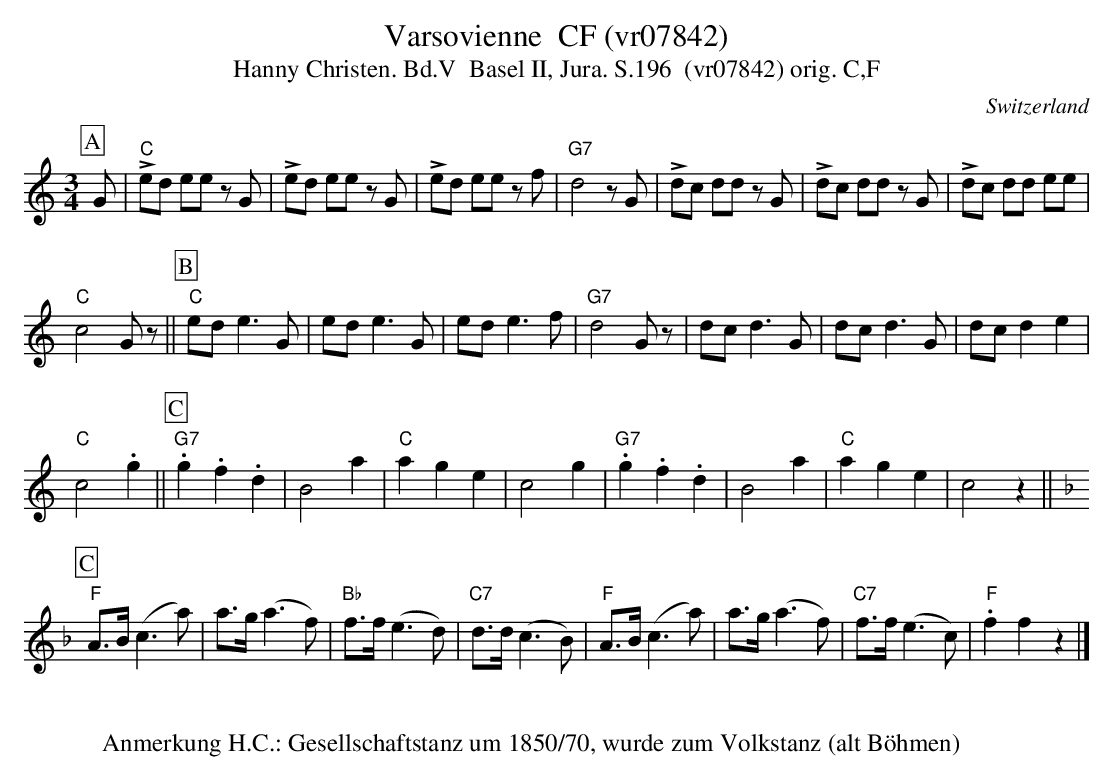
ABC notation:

X:1
T:Varsovienne  CF (vr07842)
T:Hanny Christen. Bd.V  Basel II, Jura. S.196  (vr07842) orig. C,F
M:3/4
L:1/8
O:Switzerland
K:C major
[P:A] G| !>!"C"ed ee zG | !>!ed ee zG | !>!ed ee zf | "G7"d4zG | !>!dc dd zG | !>!dc dd zG | !>!dc dd ee |
"C"c4Gz || [P:B] "C"ede3G | ede3G | ede3f | "G7"d4Gz | dcd3G | dcd3G | dcd2e2 |
"C"c4.g2 || [P:C] "G7".g2.f2.d2 | B4a2 | "C"a2g2e2 | c4g2 | "G7".g2.f2.d2 | B4a2 | "C"a2g2e2 | c4z2 ||[K:F]
[P:C] "F"A>B (c3a) | a>g (a3f) | "Bb"f>f (e3d) | "C7"d>d (c3B) | "F"A>B (c3a) | a>g (a3f) | "C7"f>f (e3c) | "F".f2f2z2 |]
W:
W:Anmerkung H.C.: Gesellschaftstanz um 1850/70, wurde zum Volkstanz (alt Böhmen)
